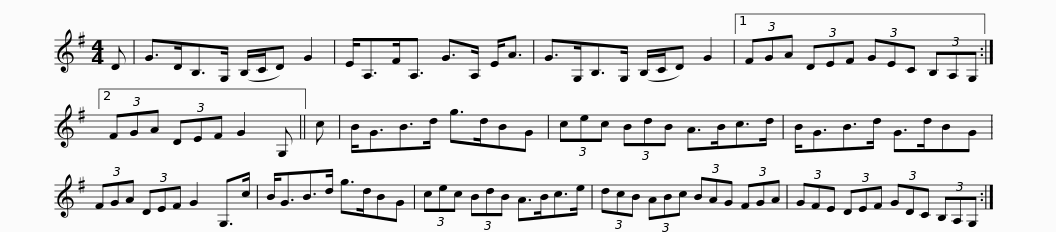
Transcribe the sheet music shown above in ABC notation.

X:1
L:1/8
M:4/4
I:linebreak $
K:G
V:1 treble
V:1
 D | G>DB,>G, (B,/C/D) G2 | E<A,F<A, G>A, E<A | G>G,B,>G, (B,/C/D) G2 |1 (3FGA (3DEF (3GEC (3B,A,G, :|2$ %5
 (3FGA (3DEF G2 G, || c | B<GB>d g>dBG | (3cec (3BdB A>Bc>d | B<GB>d G>dBG |$ %10
 (3FGA (3DEF G2 G,>c | B<GB>d g>dBG | (3cec (3BdB A>Bc>e | (3dcB (3ABc (3BAG (3FGA |$ (3GFE (3DEF (3GDC (3B,A,G, :| %15
